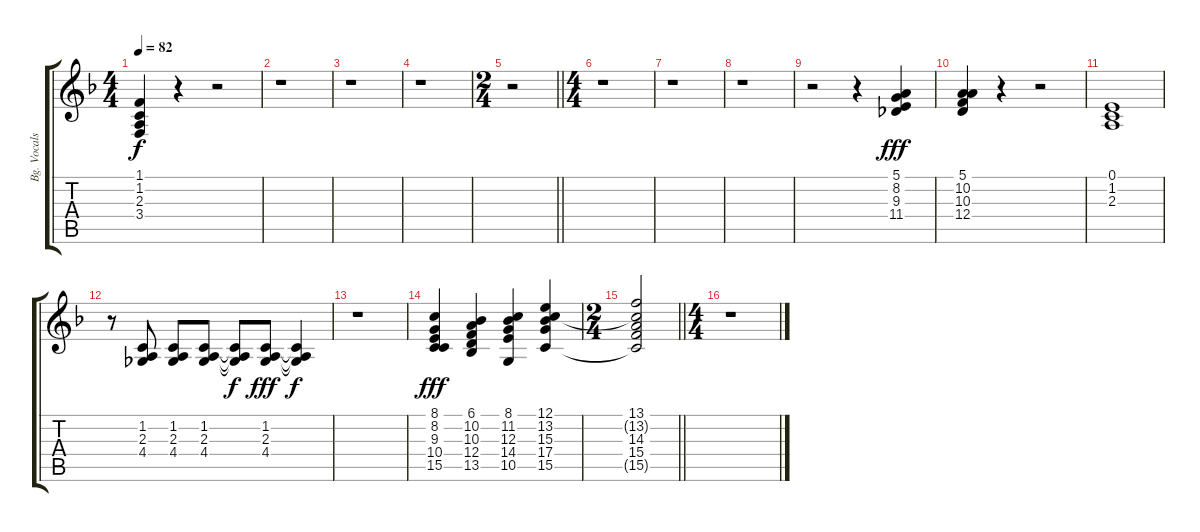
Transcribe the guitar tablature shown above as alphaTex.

\track ("Bg. Vocals" "Bg. Vocals") {instrument lead6voice}
\staff {score tabs}
\tuning (E4 B3 G3 D3 A2 E2) {hide}
\ts (4 4)
\tempo 82
\clef g2
\ks f
(1.1{t} 1.2{t} 2.3{t} 3.4{t}).4{dy f} r.4 r.2 |
r.1 |
r.1 |
r.1 |
\ts (2 4)
\barLineRight lightlight
r.2 |
\ts (4 4)
r.1 |
r.1 |
r.1 |
r.2 r.4 (5.1 8.2 9.3 11.4).4{dy fff} |
(5.1 10.2 10.3 12.4).4 r.4 r.2 |
(0.1 1.2 2.3).1 |
r.8 (1.2 2.3 4.4).8 (1.2 2.3 4.4).8 (1.2 2.3 4.4).8 (1.2{t} 2.3{t} 4.4{t}).8{dy f} (1.2 2.3 4.4).8{dy fff} (1.2{t} 2.3{t} 4.4{t}).4{dy f} |
r.1 |
(8.1 8.2 9.3 10.4 15.5).4{dy fff} (6.1 10.2 10.3 12.4 13.5).4 (8.1 11.2 12.3 14.4 10.5).4 (12.1 13.2 15.3 17.4 15.5).4 |
\ts (2 4)
\barLineRight lightlight
(13.1 13.2{t} 14.3 15.4 15.5{t}).2 |
\ts (4 4)
r.1
